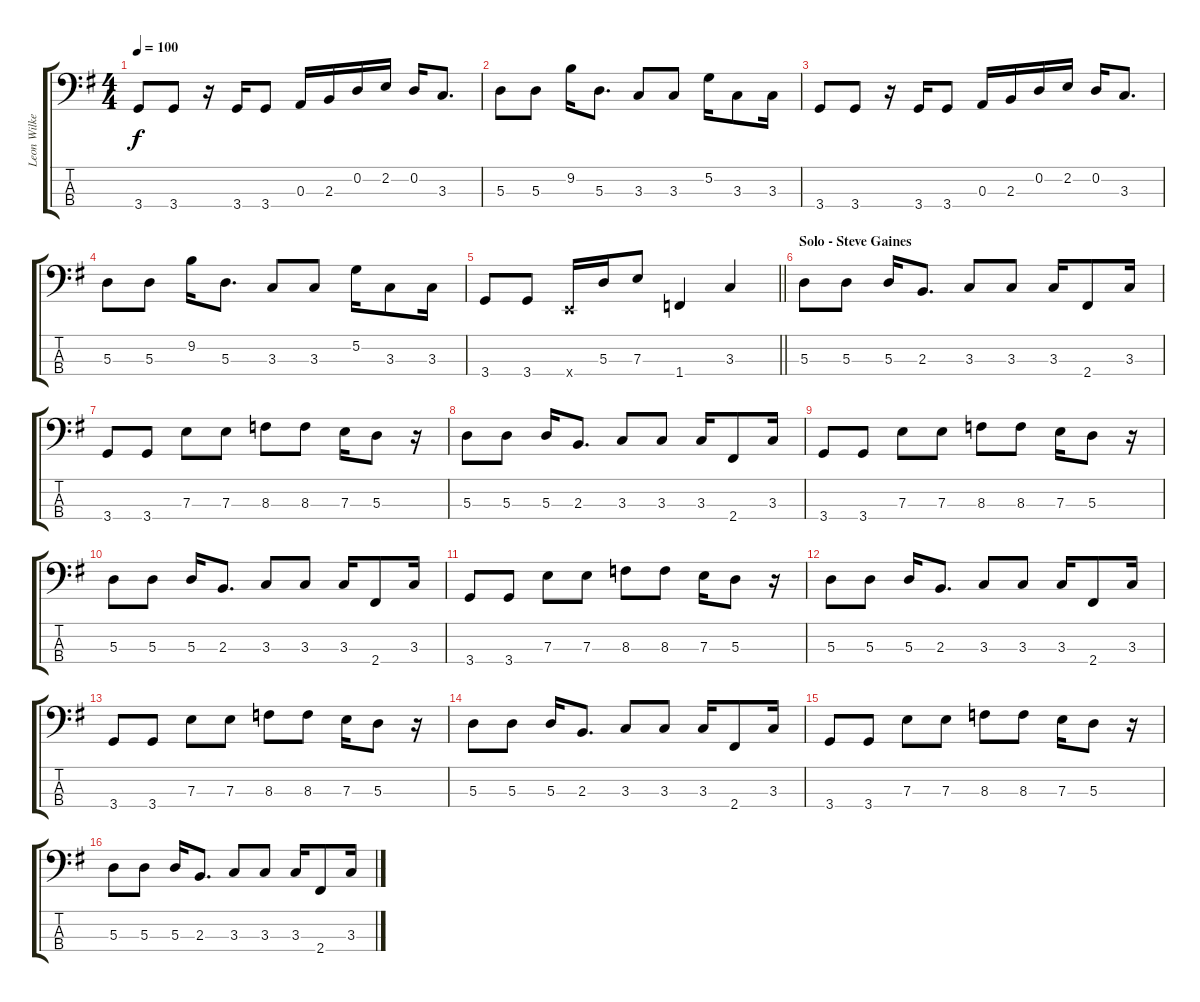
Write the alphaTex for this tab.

\track ("Leon Wilkeson" "Leon Wilke") {instrument electricbasspick}
\staff {score tabs}
\tuning (G2 D2 A1 E1) {hide}
\ts (4 4)
\tempo 100
\clef f4
\ks g
3.4.8{dy f} 3.4.8 r.16 3.4.16 3.4.8 0.3.16 2.3.16 0.2.16 2.2.16 0.2.16 3.3.8{d} |
5.3.8 5.3.8 9.2.16 5.3.8{d} 3.3.8 3.3.8 5.2.16 3.3.8 3.3.16 |
3.4.8 3.4.8 r.16 3.4.16 3.4.8 0.3.16 2.3.16 0.2.16 2.2.16 0.2.16 3.3.8{d} |
5.3.8 5.3.8 9.2.16 5.3.8{d} 3.3.8 3.3.8 5.2.16 3.3.8 3.3.16 |
\barLineRight lightlight
3.4.8 3.4.8 0.4{x}.16 5.3.16 7.3.8 1.4.4 3.3.4 |
\section ("" "Solo - Steve Gaines")
5.3.8 5.3.8 5.3.16 2.3.8{d} 3.3.8 3.3.8 3.3.16 2.4.8 3.3.16 |
3.4.8 3.4.8 7.3.8 7.3.8 8.3.8 8.3.8 7.3.16 5.3.8 r.16 |
5.3.8 5.3.8 5.3.16 2.3.8{d} 3.3.8 3.3.8 3.3.16 2.4.8 3.3.16 |
3.4.8 3.4.8 7.3.8 7.3.8 8.3.8 8.3.8 7.3.16 5.3.8 r.16 |
5.3.8 5.3.8 5.3.16 2.3.8{d} 3.3.8 3.3.8 3.3.16 2.4.8 3.3.16 |
3.4.8 3.4.8 7.3.8 7.3.8 8.3.8 8.3.8 7.3.16 5.3.8 r.16 |
5.3.8 5.3.8 5.3.16 2.3.8{d} 3.3.8 3.3.8 3.3.16 2.4.8 3.3.16 |
3.4.8 3.4.8 7.3.8 7.3.8 8.3.8 8.3.8 7.3.16 5.3.8 r.16 |
5.3.8 5.3.8 5.3.16 2.3.8{d} 3.3.8 3.3.8 3.3.16 2.4.8 3.3.16 |
3.4.8 3.4.8 7.3.8 7.3.8 8.3.8 8.3.8 7.3.16 5.3.8 r.16 |
5.3.8 5.3.8 5.3.16 2.3.8{d} 3.3.8 3.3.8 3.3.16 2.4.8 3.3.16
